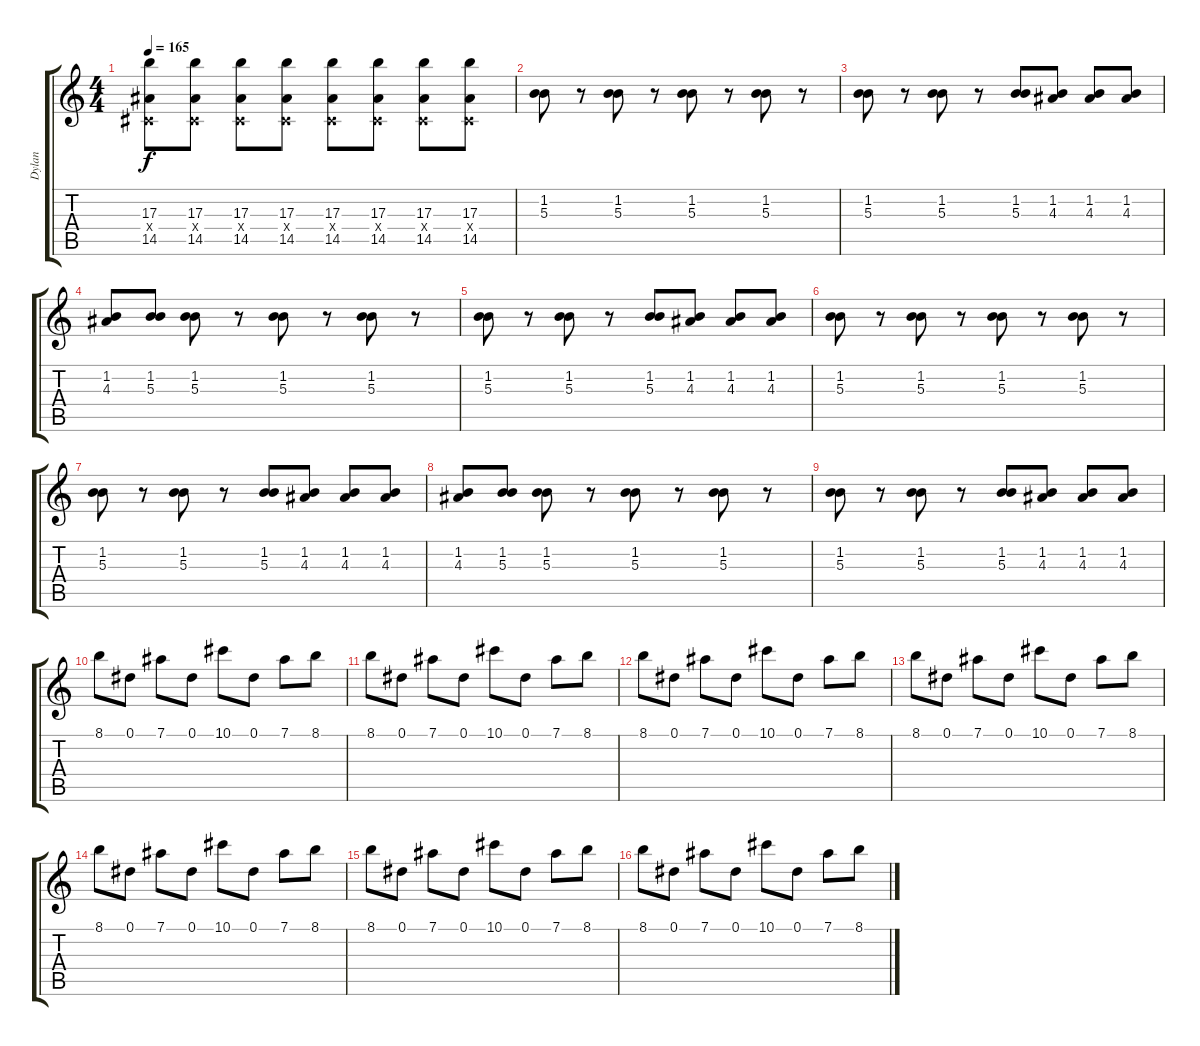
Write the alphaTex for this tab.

\track ("Dylan" "Dylan") {instrument distortionguitar}
\staff {score tabs}
\tuning (Eb4 Bb3 Gb3 Db3 Ab2 Db2) {hide}
\ts (4 4)
\tempo 165
\clef g2
\ks c
(17.3 0.4{x} 14.5).8{dy f} (17.3 0.4{x} 14.5).8 (17.3 0.4{x} 14.5).8 (17.3 0.4{x} 14.5).8 (17.3 0.4{x} 14.5).8 (17.3 0.4{x} 14.5).8 (17.3 0.4{x} 14.5).8 (17.3 0.4{x} 14.5).8 |
(1.2 5.3).8 r.8 (1.2 5.3).8 r.8 (1.2 5.3).8 r.8 (1.2 5.3).8 r.8 |
(1.2 5.3).8 r.8 (1.2 5.3).8 r.8 (1.2 5.3).8 (1.2 4.3).8 (1.2 4.3).8 (1.2 4.3).8 |
(1.2 4.3).8 (1.2 5.3).8 (1.2 5.3).8 r.8 (1.2 5.3).8 r.8 (1.2 5.3).8 r.8 |
(1.2 5.3).8 r.8 (1.2 5.3).8 r.8 (1.2 5.3).8 (1.2 4.3).8 (1.2 4.3).8 (1.2 4.3).8 |
(1.2 5.3).8 r.8 (1.2 5.3).8 r.8 (1.2 5.3).8 r.8 (1.2 5.3).8 r.8 |
(1.2 5.3).8 r.8 (1.2 5.3).8 r.8 (1.2 5.3).8 (1.2 4.3).8 (1.2 4.3).8 (1.2 4.3).8 |
(1.2 4.3).8 (1.2 5.3).8 (1.2 5.3).8 r.8 (1.2 5.3).8 r.8 (1.2 5.3).8 r.8 |
(1.2 5.3).8 r.8 (1.2 5.3).8 r.8 (1.2 5.3).8 (1.2 4.3).8 (1.2 4.3).8 (1.2 4.3).8 |
8.1.8 0.1.8 7.1.8 0.1.8 10.1.8 0.1.8 7.1.8 8.1.8 |
8.1.8 0.1.8 7.1.8 0.1.8 10.1.8 0.1.8 7.1.8 8.1.8 |
8.1.8 0.1.8 7.1.8 0.1.8 10.1.8 0.1.8 7.1.8 8.1.8 |
8.1.8 0.1.8 7.1.8 0.1.8 10.1.8 0.1.8 7.1.8 8.1.8 |
8.1.8 0.1.8 7.1.8 0.1.8 10.1.8 0.1.8 7.1.8 8.1.8 |
8.1.8 0.1.8 7.1.8 0.1.8 10.1.8 0.1.8 7.1.8 8.1.8 |
8.1.8 0.1.8 7.1.8 0.1.8 10.1.8 0.1.8 7.1.8 8.1.8
